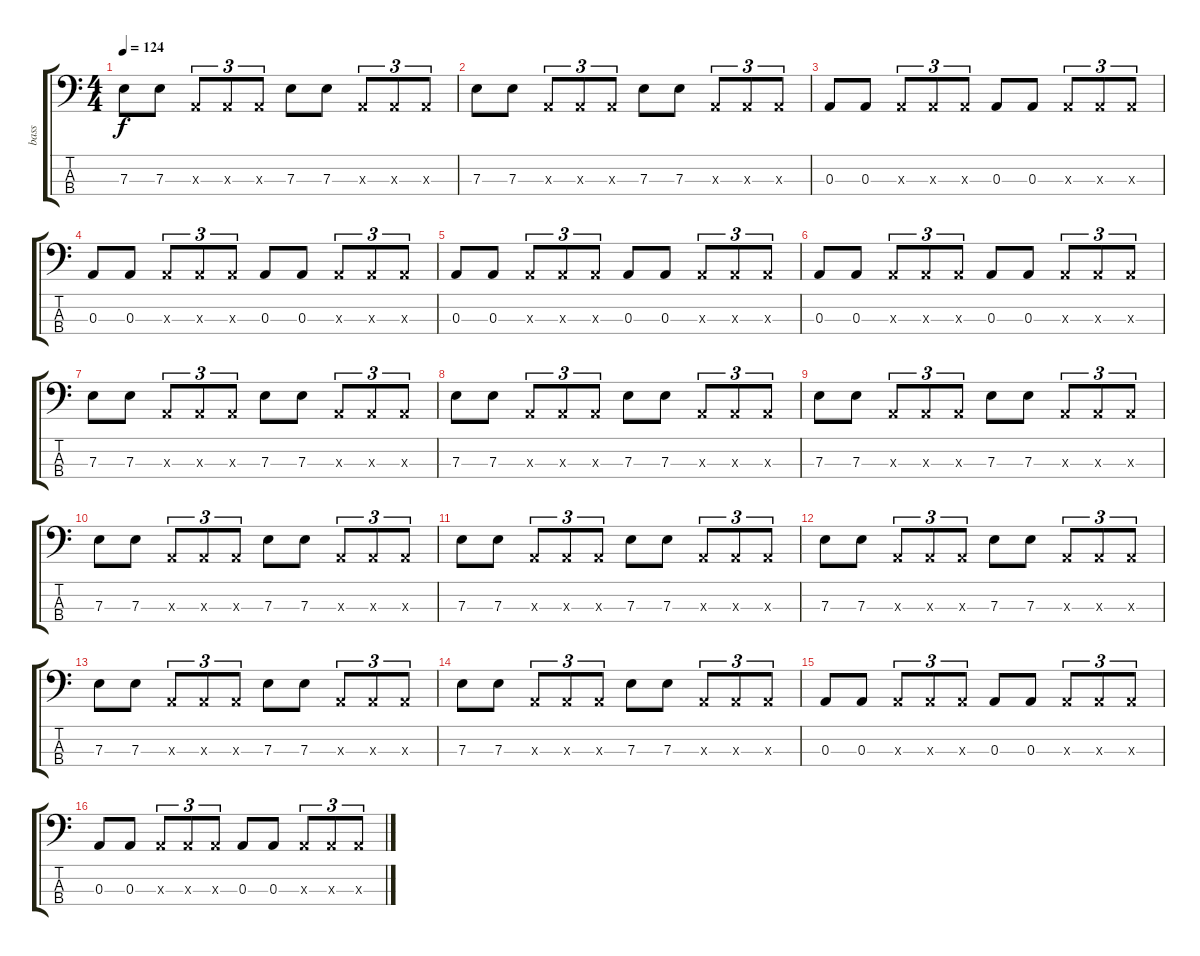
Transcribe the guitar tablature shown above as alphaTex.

\track ("bass" "bass") {instrument fretlessbass}
\staff {score tabs}
\tuning (G2 D2 A1 E1) {hide}
\ts (4 4)
\tempo 124
\clef f4
\ks c
7.3.8{dy f} 7.3.8 0.3{x}.8{tu (3 2)} 0.3{x}.8{tu (3 2)} 0.3{x}.8{tu (3 2)} 7.3.8 7.3.8 0.3{x}.8{tu (3 2)} 0.3{x}.8{tu (3 2)} 0.3{x}.8{tu (3 2)} |
7.3.8 7.3.8 0.3{x}.8{tu (3 2)} 0.3{x}.8{tu (3 2)} 0.3{x}.8{tu (3 2)} 7.3.8 7.3.8 0.3{x}.8{tu (3 2)} 0.3{x}.8{tu (3 2)} 0.3{x}.8{tu (3 2)} |
0.3.8 0.3.8 0.3{x}.8{tu (3 2)} 0.3{x}.8{tu (3 2)} 0.3{x}.8{tu (3 2)} 0.3.8 0.3.8 0.3{x}.8{tu (3 2)} 0.3{x}.8{tu (3 2)} 0.3{x}.8{tu (3 2)} |
0.3.8 0.3.8 0.3{x}.8{tu (3 2)} 0.3{x}.8{tu (3 2)} 0.3{x}.8{tu (3 2)} 0.3.8 0.3.8 0.3{x}.8{tu (3 2)} 0.3{x}.8{tu (3 2)} 0.3{x}.8{tu (3 2)} |
0.3.8 0.3.8 0.3{x}.8{tu (3 2)} 0.3{x}.8{tu (3 2)} 0.3{x}.8{tu (3 2)} 0.3.8 0.3.8 0.3{x}.8{tu (3 2)} 0.3{x}.8{tu (3 2)} 0.3{x}.8{tu (3 2)} |
0.3.8 0.3.8 0.3{x}.8{tu (3 2)} 0.3{x}.8{tu (3 2)} 0.3{x}.8{tu (3 2)} 0.3.8 0.3.8 0.3{x}.8{tu (3 2)} 0.3{x}.8{tu (3 2)} 0.3{x}.8{tu (3 2)} |
7.3.8 7.3.8 0.3{x}.8{tu (3 2)} 0.3{x}.8{tu (3 2)} 0.3{x}.8{tu (3 2)} 7.3.8 7.3.8 0.3{x}.8{tu (3 2)} 0.3{x}.8{tu (3 2)} 0.3{x}.8{tu (3 2)} |
7.3.8 7.3.8 0.3{x}.8{tu (3 2)} 0.3{x}.8{tu (3 2)} 0.3{x}.8{tu (3 2)} 7.3.8 7.3.8 0.3{x}.8{tu (3 2)} 0.3{x}.8{tu (3 2)} 0.3{x}.8{tu (3 2)} |
7.3.8 7.3.8 0.3{x}.8{tu (3 2)} 0.3{x}.8{tu (3 2)} 0.3{x}.8{tu (3 2)} 7.3.8 7.3.8 0.3{x}.8{tu (3 2)} 0.3{x}.8{tu (3 2)} 0.3{x}.8{tu (3 2)} |
7.3.8 7.3.8 0.3{x}.8{tu (3 2)} 0.3{x}.8{tu (3 2)} 0.3{x}.8{tu (3 2)} 7.3.8 7.3.8 0.3{x}.8{tu (3 2)} 0.3{x}.8{tu (3 2)} 0.3{x}.8{tu (3 2)} |
7.3.8 7.3.8 0.3{x}.8{tu (3 2)} 0.3{x}.8{tu (3 2)} 0.3{x}.8{tu (3 2)} 7.3.8 7.3.8 0.3{x}.8{tu (3 2)} 0.3{x}.8{tu (3 2)} 0.3{x}.8{tu (3 2)} |
7.3.8 7.3.8 0.3{x}.8{tu (3 2)} 0.3{x}.8{tu (3 2)} 0.3{x}.8{tu (3 2)} 7.3.8 7.3.8 0.3{x}.8{tu (3 2)} 0.3{x}.8{tu (3 2)} 0.3{x}.8{tu (3 2)} |
7.3.8 7.3.8 0.3{x}.8{tu (3 2)} 0.3{x}.8{tu (3 2)} 0.3{x}.8{tu (3 2)} 7.3.8 7.3.8 0.3{x}.8{tu (3 2)} 0.3{x}.8{tu (3 2)} 0.3{x}.8{tu (3 2)} |
7.3.8 7.3.8 0.3{x}.8{tu (3 2)} 0.3{x}.8{tu (3 2)} 0.3{x}.8{tu (3 2)} 7.3.8 7.3.8 0.3{x}.8{tu (3 2)} 0.3{x}.8{tu (3 2)} 0.3{x}.8{tu (3 2)} |
0.3.8 0.3.8 0.3{x}.8{tu (3 2)} 0.3{x}.8{tu (3 2)} 0.3{x}.8{tu (3 2)} 0.3.8 0.3.8 0.3{x}.8{tu (3 2)} 0.3{x}.8{tu (3 2)} 0.3{x}.8{tu (3 2)} |
0.3.8 0.3.8 0.3{x}.8{tu (3 2)} 0.3{x}.8{tu (3 2)} 0.3{x}.8{tu (3 2)} 0.3.8 0.3.8 0.3{x}.8{tu (3 2)} 0.3{x}.8{tu (3 2)} 0.3{x}.8{tu (3 2)}
